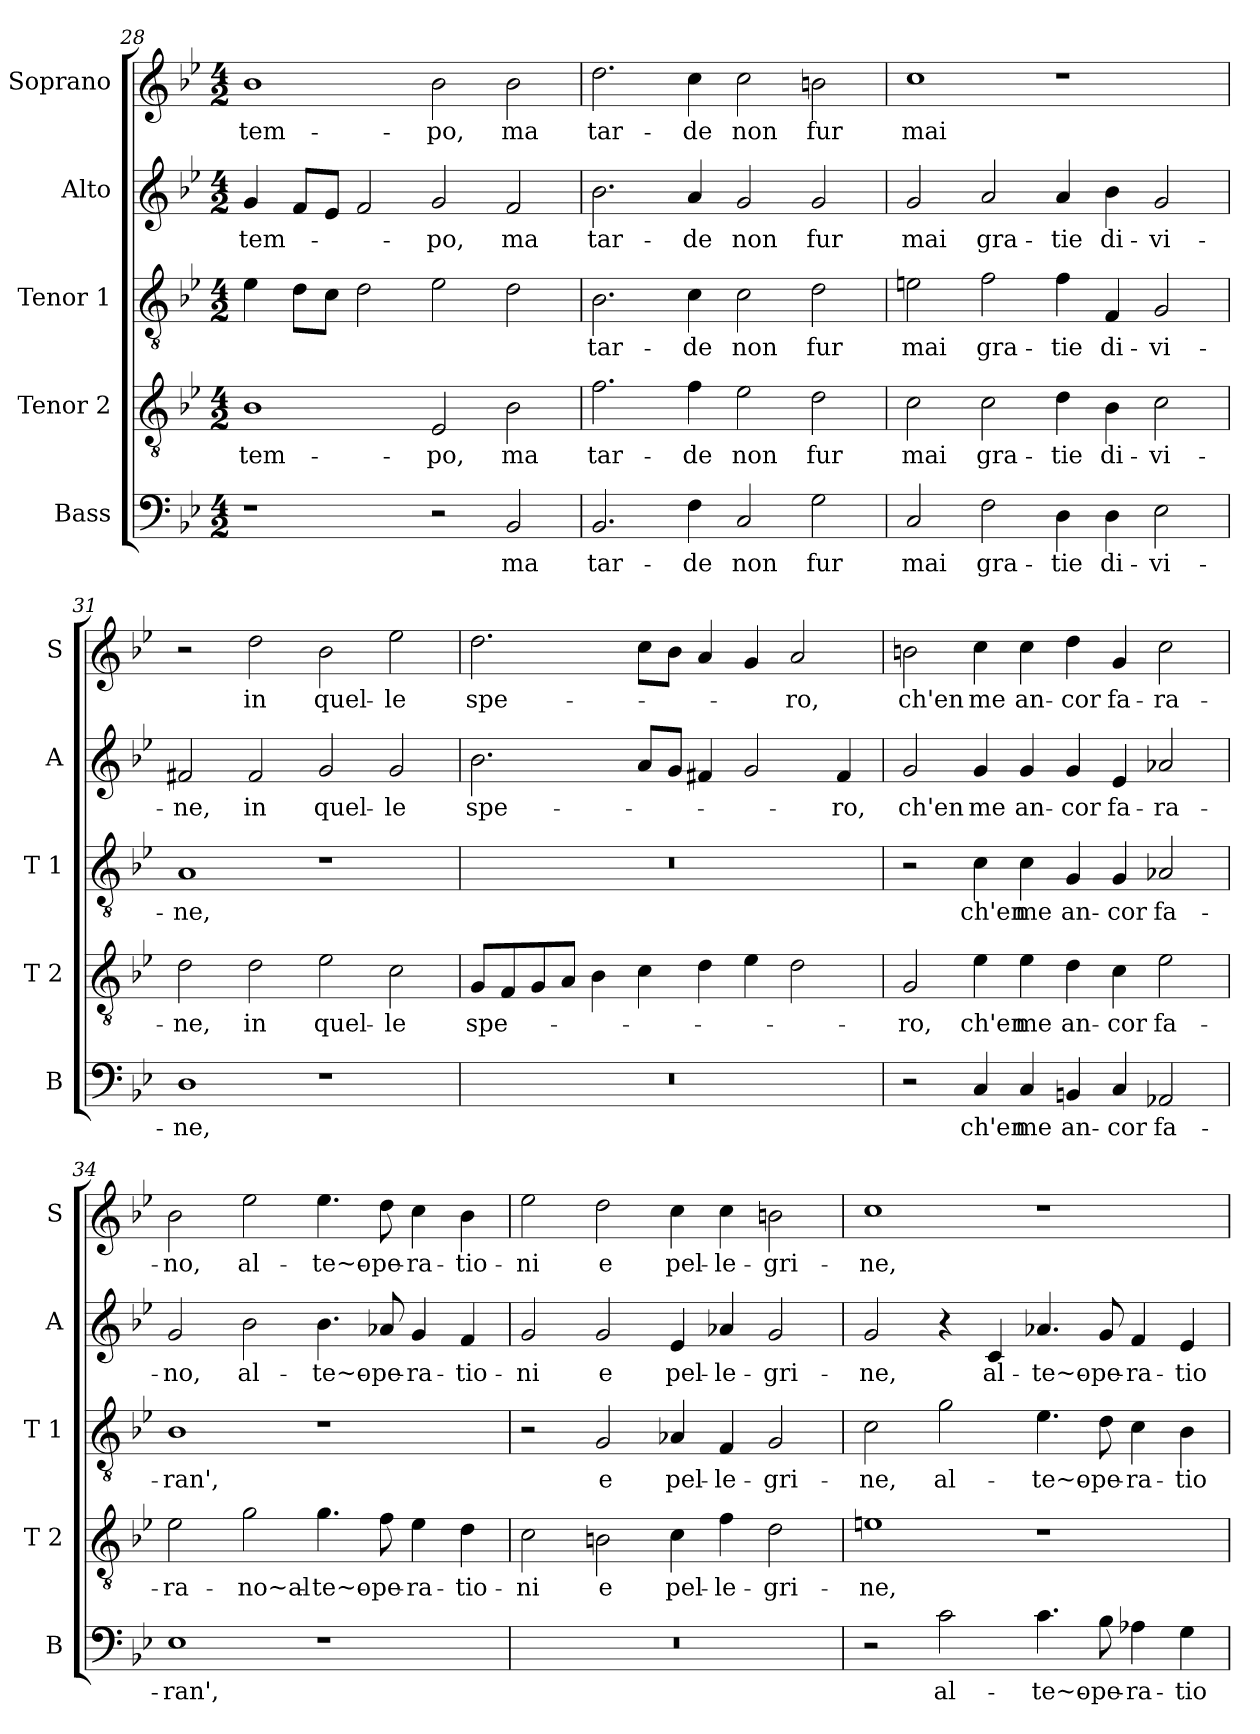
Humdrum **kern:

**kern	**text	**kern	**text	**kern	**text	**kern	**text	**kern	**text
*part5	*part5	*part4	*part4	*part3	*part3	*part2	*part2	*part1	*part1
*staff5	*staff5	*staff4	*staff4	*staff3	*staff3	*staff2	*staff2	*staff1	*staff1
*I"Bass	*	*I"Tenor 2	*	*I"Tenor 1	*	*I"Alto	*	*I"Soprano	*
*I'B	*	*I'T 2	*	*I'T 1	*	*I'A	*	*I'S	*
*clefF4	*	*clefGv2	*	*clefGv2	*	*clefG2	*	*clefG2	*
*k[b-e-]	*	*k[b-e-]	*	*k[b-e-]	*	*k[b-e-]	*	*k[b-e-]	*
*B-:	*	*B-:	*	*B-:	*	*B-:	*	*B-:	*
*M4/2	*	*M4/2	*	*M4/2	*	*M4/2	*	*M4/2	*
=28	=28	=28	=28	=28	=28	=28	=28	=28	=28
!	!	!	!LO:LY:b	!	!	!	!LO:LY:b	!	!LO:LY:b
1r	.	1B-	-tem-	4e-\	.	4g/	-tem-	1b-	-tem-
.	.	.	.	8d\L	.	8f/L	.	.	.
.	.	.	.	8c\J	.	8e-/J	.	.	.
.	.	.	.	2d\	.	2f/	.	.	.
!	!	!	!LO:LY:b	!	!	!	!LO:LY:b	!	!LO:LY:b
2r	.	2E-/	-po,	2e-\	.	2g/	-po,	2b-\	-po,
!	!LO:LY:b	!	!LO:LY:b	!	!	!	!LO:LY:b	!	!LO:LY:b
2BB-/	ma	2B-\	ma	2d\	.	2f/	ma	2b-\	ma
=29	=29	=29	=29	=29	=29	=29	=29	=29	=29
!	!LO:LY:b	!	!LO:LY:b	!	!LO:LY:b	!	!LO:LY:b	!	!LO:LY:b
2.BB-/	tar-	2.f\	tar-	2.B-\	tar-	2.b-\	tar-	2.dd\	tar-
!	!LO:LY:b	!	!LO:LY:b	!	!LO:LY:b	!	!LO:LY:b	!	!LO:LY:b
4F\	-de	4f\	-de	4c\	-de	4a/	-de	4cc\	-de
!	!LO:LY:b	!	!LO:LY:b	!	!LO:LY:b	!	!LO:LY:b	!	!LO:LY:b
2C/	non	2e-\	non	2c\	non	2g/	non	2cc\	non
!	!LO:LY:b	!	!LO:LY:b	!	!LO:LY:b	!	!LO:LY:b	!	!LO:LY:b
2G\	fur	2d\	fur	2d\	fur	2g/	fur	2bn\	fur
=30	=30	=30	=30	=30	=30	=30	=30	=30	=30
!	!LO:LY:b	!	!LO:LY:b	!	!LO:LY:b	!	!LO:LY:b	!	!LO:LY:b
2C/	mai	2c\	mai	2en\	mai	2g/	mai	1cc	mai
!	!LO:LY:b	!	!LO:LY:b	!	!LO:LY:b	!	!LO:LY:b	!	!
2F\	gra-	2c\	gra-	2f\	gra-	2a/	gra-	.	.
!	!LO:LY:b	!	!LO:LY:b	!	!LO:LY:b	!	!LO:LY:b	!	!
4D\	-tie	4d\	-tie	4f\	-tie	4a/	-tie	1r	.
!	!LO:LY:b	!	!LO:LY:b	!	!LO:LY:b	!	!LO:LY:b	!	!
4D\	di-	4B-\	di-	4F/	di-	4b-\	di-	.	.
!	!LO:LY:b	!	!LO:LY:b	!	!LO:LY:b	!	!LO:LY:b	!	!
2E-\	-vi-	2c\	-vi-	2G/	-vi-	2g/	-vi-	.	.
!!LO:PB:g=z
=31	=31	=31	=31	=31	=31	=31	=31	=31	=31
!	!LO:LY:b	!	!LO:LY:b	!	!LO:LY:b	!	!LO:LY:b	!	!
1D	-ne,	2d\	-ne,	1A	-ne,	2f#X/	-ne,	2r	.
!	!	!	!LO:LY:b	!	!	!	!LO:LY:b	!	!LO:LY:b
.	.	2d\	in	.	.	2f#/	in	2dd\	in
!	!	!	!LO:LY:b	!	!	!	!LO:LY:b	!	!LO:LY:b
1r	.	2e-\	quel-	1r	.	2g/	quel-	2b-\	quel-
!	!	!	!LO:LY:b	!	!	!	!LO:LY:b	!	!LO:LY:b
.	.	2c\	-le	.	.	2g/	-le	2ee-\	-le
=32	=32	=32	=32	=32	=32	=32	=32	=32	=32
!	!	!	!LO:LY:b	!	!	!	!LO:LY:b	!	!LO:LY:b
0r	.	8G/L	spe-	0r	.	2.b-\	spe-	2.dd\	spe-
.	.	8F/	.	.	.	.	.	.	.
.	.	8G/	.	.	.	.	.	.	.
.	.	8A/J	.	.	.	.	.	.	.
.	.	4B-\	.	.	.	.	.	.	.
.	.	4c\	.	.	.	8a/L	.	8cc\L	.
.	.	.	.	.	.	8g/J	.	8b-\J	.
.	.	4d\	.	.	.	4f#X/	.	4a/	.
.	.	4e-\	.	.	.	2g/	.	4g/	.
!	!	!	!	!	!	!	!	!	!LO:LY:b
.	.	2d\	.	.	.	.	.	2a/	-ro,
!	!	!	!	!	!	!	!LO:LY:b	!	!
.	.	.	.	.	.	4f#/	-ro,	.	.
=33	=33	=33	=33	=33	=33	=33	=33	=33	=33
!	!	!	!LO:LY:b	!	!	!	!LO:LY:b	!	!LO:LY:b
2r	.	2G/	-ro,	2r	.	2g/	ch'en	2bn\	ch'en
!	!LO:LY:b	!	!LO:LY:b	!	!LO:LY:b	!	!LO:LY:b	!	!LO:LY:b
4C/	ch'en	4e-\	ch'en	4c\	ch'en	4g/	me	4cc\	me
!	!LO:LY:b	!	!LO:LY:b	!	!LO:LY:b	!	!LO:LY:b	!	!LO:LY:b
4C/	me	4e-\	me	4c\	me	4g/	an-	4cc\	an-
!	!LO:LY:b	!	!LO:LY:b	!	!LO:LY:b	!	!LO:LY:b	!	!LO:LY:b
4BBn/	an-	4d\	an-	4G/	an-	4g/	-cor	4dd\	-cor
!	!LO:LY:b	!	!LO:LY:b	!	!LO:LY:b	!	!LO:LY:b	!	!LO:LY:b
4C/	-cor	4c\	-cor	4G/	-cor	4e-/	fa-	4g/	fa-
!	!LO:LY:b	!	!LO:LY:b	!	!LO:LY:b	!	!LO:LY:b	!	!LO:LY:b
2AA-X/	fa-	2e-\	fa-	2A-X/	fa-	2a-X/	-ra-	2cc\	-ra-
!!LO:LB:g=z
=34	=34	=34	=34	=34	=34	=34	=34	=34	=34
!	!LO:LY:b	!	!LO:LY:b	!	!LO:LY:b	!	!LO:LY:b	!	!LO:LY:b
1E-	-ran',	2e-\	-ra-	1B-	-ran',	2g/	-no,	2b-\	-no,
!	!	!	!LO:LY:b	!	!	!	!LO:LY:b	!	!LO:LY:b
.	.	2g\	-no~al-	.	.	2b-\	al-	2ee-\	al-
!	!	!	!LO:LY:b	!	!	!	!LO:LY:b	!	!LO:LY:b
1r	.	4.g\	-te~o-	1r	.	4.b-\	-te~o-	4.ee-\	-te~o-
!	!	!	!LO:LY:b	!	!	!	!LO:LY:b	!	!LO:LY:b
.	.	8f\	-pe-	.	.	8a-X/	-pe-	8dd\	-pe-
!	!	!	!LO:LY:b	!	!	!	!LO:LY:b	!	!LO:LY:b
.	.	4e-\	-ra-	.	.	4g/	-ra-	4cc\	-ra-
!	!	!	!LO:LY:b	!	!	!	!LO:LY:b	!	!LO:LY:b
.	.	4d\	-tio-	.	.	4f/	-tio-	4b-\	-tio-
=35	=35	=35	=35	=35	=35	=35	=35	=35	=35
!	!	!	!LO:LY:b	!	!	!	!LO:LY:b	!	!LO:LY:b
0r	.	2c\	-ni	2r	.	2g/	-ni	2ee-\	-ni
!	!	!	!LO:LY:b	!	!LO:LY:b	!	!LO:LY:b	!	!LO:LY:b
.	.	2Bn\	e	2G/	e	2g/	e	2dd\	e
!	!	!	!LO:LY:b	!	!LO:LY:b	!	!LO:LY:b	!	!LO:LY:b
.	.	4c\	pel-	4A-X/	pel-	4e-/	pel-	4cc\	pel-
!	!	!	!LO:LY:b	!	!LO:LY:b	!	!LO:LY:b	!	!LO:LY:b
.	.	4f\	-le-	4F/	-le-	4a-X/	-le-	4cc\	-le-
!	!	!	!LO:LY:b	!	!LO:LY:b	!	!LO:LY:b	!	!LO:LY:b
.	.	2d\	-gri-	2G/	-gri-	2g/	-gri-	2bn\	-gri-
=36	=36	=36	=36	=36	=36	=36	=36	=36	=36
!	!	!	!LO:LY:b	!	!LO:LY:b	!	!LO:LY:b	!	!LO:LY:b
2r	.	1en	-ne,	2c\	-ne,	2g/	-ne,	1cc	-ne,
!	!LO:LY:b	!	!	!	!LO:LY:b	!	!	!	!
2c\	al-	.	.	2g\	al-	4r	.	.	.
!	!	!	!	!	!	!	!LO:LY:b	!	!
.	.	.	.	.	.	4c/	al-	.	.
!	!LO:LY:b	!	!	!	!LO:LY:b	!	!LO:LY:b	!	!
4.c\	-te~o-	1r	.	4.e-\	-te~o-	4.a-X/	-te~o-	1r	.
!	!LO:LY:b	!	!	!	!LO:LY:b	!	!LO:LY:b	!	!
8B-\	-pe-	.	.	8d\	-pe-	8g/	-pe-	.	.
!	!LO:LY:b	!	!	!	!LO:LY:b	!	!LO:LY:b	!	!
4A-X\	-ra-	.	.	4c\	-ra-	4f/	-ra-	.	.
!	!LO:LY:b	!	!	!	!LO:LY:b	!	!LO:LY:b	!	!
4G\	-tio-	.	.	4B-\	-tio-	4e-/	-tio-	.	.
=	=	=	=	=	=	=	=	=	=
*-	*-	*-	*-	*-	*-	*-	*-	*-	*-
